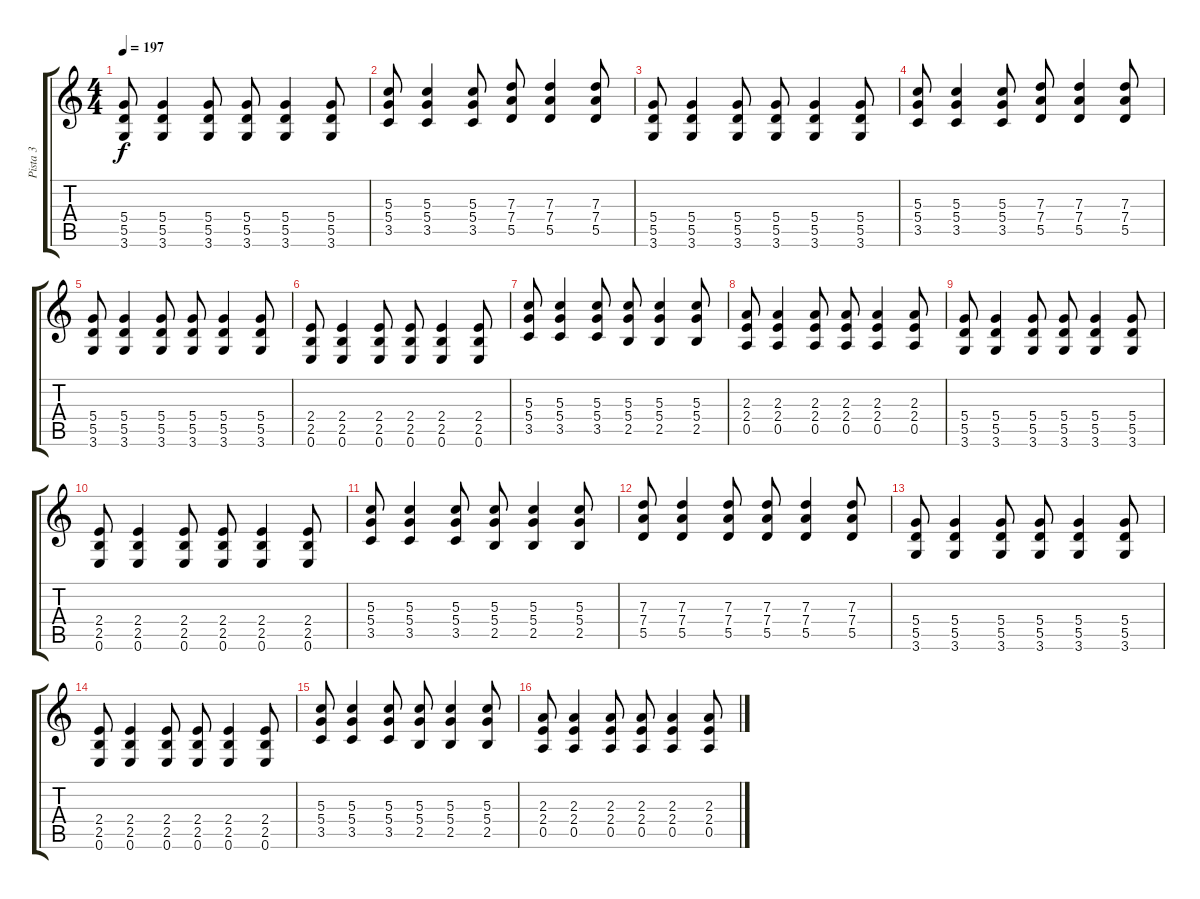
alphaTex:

\track ("Pista 3" "Pista 3") {instrument distortionguitar}
\staff {score tabs}
\tuning (E4 B3 G3 D3 A2 E2) {hide}
\ts (4 4)
\tempo 197
\clef g2
\ks c
(5.4 5.5 3.6).8{dy f} (5.4 5.5 3.6).4 (5.4 5.5 3.6).8 (5.4 5.5 3.6).8 (5.4 5.5 3.6).4 (5.4 5.5 3.6).8 |
(5.3 5.4 3.5).8 (5.3 5.4 3.5).4 (5.3 5.4 3.5).8 (7.3 7.4 5.5).8 (7.3 7.4 5.5).4 (7.3 7.4 5.5).8 |
(5.4 5.5 3.6).8 (5.4 5.5 3.6).4 (5.4 5.5 3.6).8 (5.4 5.5 3.6).8 (5.4 5.5 3.6).4 (5.4 5.5 3.6).8 |
(5.3 5.4 3.5).8 (5.3 5.4 3.5).4 (5.3 5.4 3.5).8 (7.3 7.4 5.5).8 (7.3 7.4 5.5).4 (7.3 7.4 5.5).8 |
(5.4 5.5 3.6).8 (5.4 5.5 3.6).4 (5.4 5.5 3.6).8 (5.4 5.5 3.6).8 (5.4 5.5 3.6).4 (5.4 5.5 3.6).8 |
(2.4 2.5 0.6).8 (2.4 2.5 0.6).4 (2.4 2.5 0.6).8 (2.4 2.5 0.6).8 (2.4 2.5 0.6).4 (2.4 2.5 0.6).8 |
(5.3 5.4 3.5).8 (5.3 5.4 3.5).4 (5.3 5.4 3.5).8 (5.3 5.4 2.5).8 (5.3 5.4 2.5).4 (5.3 5.4 2.5).8 |
(2.3 2.4 0.5).8 (2.3 2.4 0.5).4 (2.3 2.4 0.5).8 (2.3 2.4 0.5).8 (2.3 2.4 0.5).4 (2.3 2.4 0.5).8 |
(5.4 5.5 3.6).8 (5.4 5.5 3.6).4 (5.4 5.5 3.6).8 (5.4 5.5 3.6).8 (5.4 5.5 3.6).4 (5.4 5.5 3.6).8 |
(2.4 2.5 0.6).8 (2.4 2.5 0.6).4 (2.4 2.5 0.6).8 (2.4 2.5 0.6).8 (2.4 2.5 0.6).4 (2.4 2.5 0.6).8 |
(5.3 5.4 3.5).8 (5.3 5.4 3.5).4 (5.3 5.4 3.5).8 (5.3 5.4 2.5).8 (5.3 5.4 2.5).4 (5.3 5.4 2.5).8 |
(7.3 7.4 5.5).8 (7.3 7.4 5.5).4 (7.3 7.4 5.5).8 (7.3 7.4 5.5).8 (7.3 7.4 5.5).4 (7.3 7.4 5.5).8 |
(5.4 5.5 3.6).8 (5.4 5.5 3.6).4 (5.4 5.5 3.6).8 (5.4 5.5 3.6).8 (5.4 5.5 3.6).4 (5.4 5.5 3.6).8 |
(2.4 2.5 0.6).8 (2.4 2.5 0.6).4 (2.4 2.5 0.6).8 (2.4 2.5 0.6).8 (2.4 2.5 0.6).4 (2.4 2.5 0.6).8 |
(5.3 5.4 3.5).8 (5.3 5.4 3.5).4 (5.3 5.4 3.5).8 (5.3 5.4 2.5).8 (5.3 5.4 2.5).4 (5.3 5.4 2.5).8 |
(2.3 2.4 0.5).8 (2.3 2.4 0.5).4 (2.3 2.4 0.5).8 (2.3 2.4 0.5).8 (2.3 2.4 0.5).4 (2.3 2.4 0.5).8
